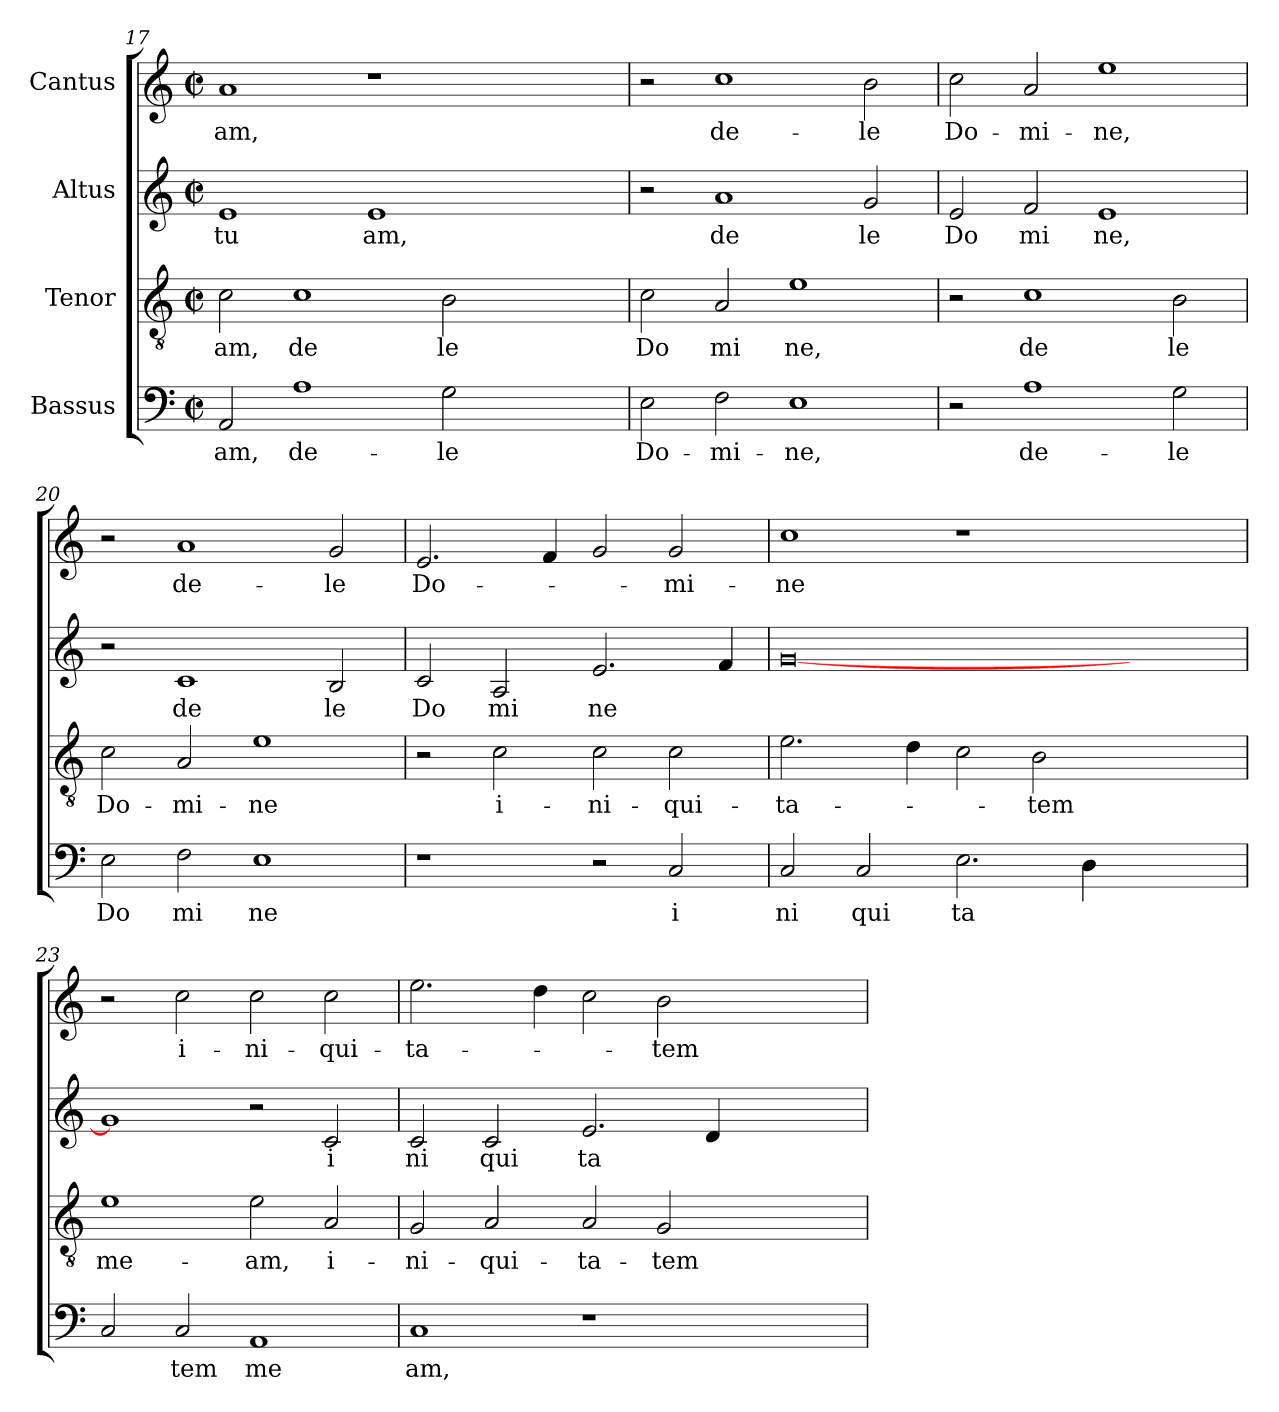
**kern	**text	**kern	**text	**kern	**text	**kern	**text
*part4	*part4	*part3	*part3	*part2	*part2	*part1	*part1
*staff4	*staff4	*staff3	*staff3	*staff2	*staff2	*staff1	*staff1
*I"Bassus	*	*I"Tenor	*	*I"Altus	*	*I"Cantus	*
*clefF4	*	*clefGv2	*	*clefG2	*	*clefG2	*
*M2/2	*	*M2/2	*	*M2/2	*	*M2/2	*
*met(c|)	*	*met(c|)	*	*met(c|)	*	*met(c|)	*
=17	=17	=17	=17	=17	=17	=17	=17
!	!LO:LY:b:cj	!	!LO:LY:b:cj	!	!LO:LY:b:cj	!	!LO:LY:b:cj
2AA/	-am,	2c\	am,	1e	tu	1a	-am,
!	!LO:LY:b:cj	!	!LO:LY:b:cj	!	!	!	!
1A	de-	1c	de	.	.	.	.
!	!	!	!	!	!LO:LY:b:cj	!LO:N:vis=1	!
.	.	.	.	1e	am,	0r	.
!	!LO:LY:b:cj	!	!LO:LY:b:cj	!	!	!	!
2G\	-le	2B\	le	.	.	.	.
1ryy	.	1ryy	.	1ryy	.	.	.
=18	=18	=18	=18	=18	=18	=18	=18
!	!LO:LY:b:cj	!	!LO:LY:b:cj	!	!	!	!
2E\	Do-	2c\	Do	2r	.	2r	.
!	!LO:LY:b:cj	!	!LO:LY:b:cj	!	!LO:LY:b:cj	!	!LO:LY:b:cj
2F\	-mi-	2A/	mi	1a	de	1cc	de-
!	!LO:LY:b:cj	!	!LO:LY:b:cj	!	!	!	!
1E	-ne,	1e	ne,	.	.	.	.
!	!	!	!	!	!LO:LY:b:cj	!	!LO:LY:b:cj
.	.	.	.	2g/	le	2b\	-le
=19	=19	=19	=19	=19	=19	=19	=19
!	!	!	!	!	!LO:LY:b:cj	!	!LO:LY:b:cj
2r	.	2r	.	2e/	Do	2cc\	Do-
!	!LO:LY:b:cj	!	!LO:LY:b:cj	!	!LO:LY:b:cj	!	!LO:LY:b:cj
1A	de-	1c	de	2f/	mi	2a/	-mi-
!	!	!	!	!	!LO:LY:b:cj	!	!LO:LY:b:cj
.	.	.	.	1e	ne,	1ee	-ne,
!	!LO:LY:b:cj	!	!LO:LY:b:cj	!	!	!	!
2G\	-le	2B\	le	.	.	.	.
!!LO:PB:g=z
=20	=20	=20	=20	=20	=20	=20	=20
!	!LO:LY:b:cj	!	!LO:LY:b:cj	!	!	!	!
2E\	Do	2c\	Do-	2r	.	2r	.
!	!LO:LY:b:cj	!	!LO:LY:b:cj	!	!LO:LY:b:cj	!	!LO:LY:b:cj
2F\	mi	2A/	-mi-	1c	de	1a	de-
!	!LO:LY:b:cj	!	!LO:LY:b:cj	!	!	!	!
1E	ne	1e	-ne	.	.	.	.
!	!	!	!	!	!LO:LY:b:cj	!	!LO:LY:b:cj
.	.	.	.	2B/	le	2g/	-le
=21	=21	=21	=21	=21	=21	=21	=21
!	!	!	!	!	!LO:LY:b:cj	!	!LO:LY:b
1r	.	2r	.	2c/	Do	2.e/	Do-
!	!	!	!LO:LY:b:cj	!	!LO:LY:b:cj	!	!
.	.	2c\	i-	2A/	mi	.	.
.	.	.	.	.	.	4f/	.
!	!	!	!LO:LY:b:cj	!	!LO:LY:b:cj	!	!
2r	.	2c\	-ni-	2.e/	ne	2g/	.
!	!LO:LY:b:cj	!	!LO:LY:b:cj	!	!	!	!LO:LY:b:cj
2C/	i	2c\	-qui-	.	.	2g/	-mi-
.	.	.	.	4f/	.	.	.
=22	=22	=22	=22	=22	=22	=22	=22
!	!LO:LY:b:cj	!	!LO:LY:b:cj	!	!	!	!LO:LY:b:cj
2C/	ni	2.e\	-ta-	[<0g	.	1cc	-ne
!	!LO:LY:b:cj	!	!	!	!	!	!
2C/	qui	.	.	.	.	.	.
.	.	4d\	.	.	.	.	.
!	!LO:LY:b:cj	!	!	!	!	!LO:N:vis=1	!
2.E\	ta	2c\	.	.	.	0r	.
!	!	!	!LO:LY:b:cj	!	!	!	!
.	.	2B\	-tem	.	.	.	.
4D\	.	.	.	.	.	.	.
1ryy	.	1ryy	.	1ryy	.	.	.
=23	=23	=23	=23	=23	=23	=23	=23
!	!	!	!LO:LY:b:cj	!	!	!	!
2C/	.	1e	me-	1g]	.	2r	.
!	!LO:LY:b:cj	!	!	!	!	!	!LO:LY:b:cj
2C/	tem	.	.	.	.	2cc\	i-
!	!LO:LY:b:cj	!	!LO:LY:b:cj	!	!	!	!LO:LY:b:cj
1AA	me	2e\	-am,	2r	.	2cc\	-ni-
!	!	!	!LO:LY:b:cj	!	!LO:LY:b:cj	!	!LO:LY:b:cj
.	.	2A/	i-	2c/	i	2cc\	-qui-
=24	=24	=24	=24	=24	=24	=24	=24
!	!LO:LY:b:cj	!	!LO:LY:b:cj	!	!LO:LY:b:cj	!	!LO:LY:b:cj
1C	am,	2G/	-ni-	2c/	ni	2.ee\	-ta-
!	!	!	!LO:LY:b:cj	!	!LO:LY:b:cj	!	!
.	.	2A/	-qui-	2c/	qui	.	.
.	.	.	.	.	.	4dd\	.
!LO:N:vis=1	!	!	!LO:LY:b:cj	!	!LO:LY:b:cj	!	!
0r	.	2A/	-ta-	2.e/	ta	2cc\	.
!	!	!	!LO:LY:b:cj	!	!	!	!LO:LY:b:cj
.	.	2G/	-tem	.	.	2b\	-tem
.	.	.	.	4d/	.	.	.
.	.	1ryy	.	1ryy	.	1ryy	.
=	=	=	=	=	=	=	=
*-	*-	*-	*-	*-	*-	*-	*-
